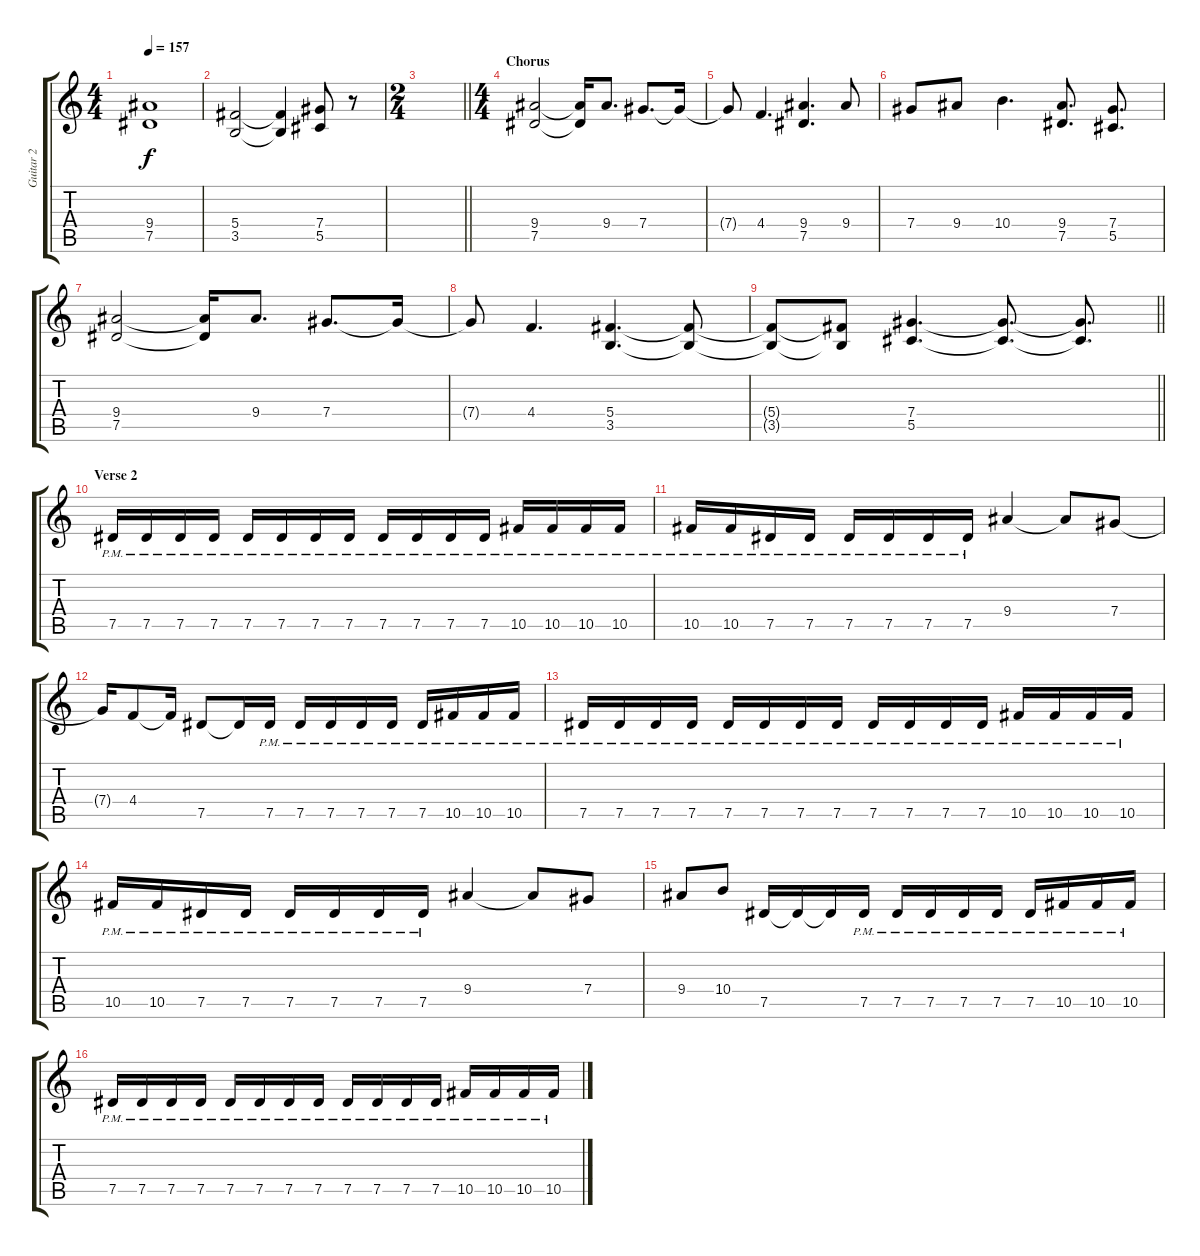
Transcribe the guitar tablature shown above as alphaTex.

\track ("Guitar 2" "Guitar 2") {instrument distortionguitar}
\staff {score tabs}
\tuning (Eb4 Bb3 Gb3 Db3 Ab2 Eb2) {hide}
\ts (4 4)
\tempo 157
\clef g2
\ks c
(9.4{t} 7.5{t}).1{dy f} |
(5.4 3.5).2 (5.4{t} 3.5{t}).4 (7.4 5.5).8 r.8 |
\ts (2 4)
\barLineRight lightlight
|
\ts (4 4)
\section ("" "Chorus")
(9.4 7.5).2 (9.4{t} 7.5{t}).16 9.4.8{d} 7.4.8{d} 7.4{t}.16 |
7.4{t}.8 4.4.4{d} (9.4 7.5).4{d} 9.4.8 |
7.4.8 9.4.8 10.4.4{d} (9.4 7.5).8{d} (7.4 5.5).8{d} |
(9.4 7.5).2 (9.4{t} 7.5{t}).16 9.4.8{d} 7.4.8{d} 7.4{t}.16 |
7.4{t}.8 4.4.4{d} (5.4 3.5).4{d} (5.4{t} 3.5{t}).8 |
\barLineRight lightlight
(5.4{t} 3.5{t}).8 (5.4{t} 3.5{t}).8 (7.4 5.5).4{d} (7.4{t} 5.5{t}).8{d} (7.4{t} 5.5{t}).8{d} |
\section ("" "Verse 2")
7.5{pm}.16 7.5{pm}.16 7.5{pm}.16 7.5{pm}.16 7.5{pm}.16 7.5{pm}.16 7.5{pm}.16 7.5{pm}.16 7.5{pm}.16 7.5{pm}.16 7.5{pm}.16 7.5{pm}.16 10.5{pm}.16 10.5{pm}.16 10.5{pm}.16 10.5{pm}.16 |
10.5{pm}.16 10.5{pm}.16 7.5{pm}.16 7.5{pm}.16 7.5{pm}.16 7.5{pm}.16 7.5{pm}.16 7.5{pm}.16 9.4.4 9.4{t}.8 7.4.8 |
7.4{t}.16 4.4.8 4.4{t}.16 7.5.8 7.5{t}.16 7.5{pm}.16 7.5{pm}.16 7.5{pm}.16 7.5{pm}.16 7.5{pm}.16 7.5{pm}.16 10.5{pm}.16 10.5{pm}.16 10.5{pm}.16 |
7.5{pm}.16 7.5{pm}.16 7.5{pm}.16 7.5{pm}.16 7.5{pm}.16 7.5{pm}.16 7.5{pm}.16 7.5{pm}.16 7.5{pm}.16 7.5{pm}.16 7.5{pm}.16 7.5{pm}.16 10.5{pm}.16 10.5{pm}.16 10.5{pm}.16 10.5{pm}.16 |
10.5{pm}.16 10.5{pm}.16 7.5{pm}.16 7.5{pm}.16 7.5{pm}.16 7.5{pm}.16 7.5{pm}.16 7.5{pm}.16 9.4.4 9.4{t}.8 7.4.8 |
9.4.8 10.4.8 7.5.16 7.5{t}.16 7.5{t}.16 7.5{pm}.16 7.5{pm}.16 7.5{pm}.16 7.5{pm}.16 7.5{pm}.16 7.5{pm}.16 10.5{pm}.16 10.5{pm}.16 10.5{pm}.16 |
7.5{pm}.16 7.5{pm}.16 7.5{pm}.16 7.5{pm}.16 7.5{pm}.16 7.5{pm}.16 7.5{pm}.16 7.5{pm}.16 7.5{pm}.16 7.5{pm}.16 7.5{pm}.16 7.5{pm}.16 10.5{pm}.16 10.5{pm}.16 10.5{pm}.16 10.5{pm}.16
